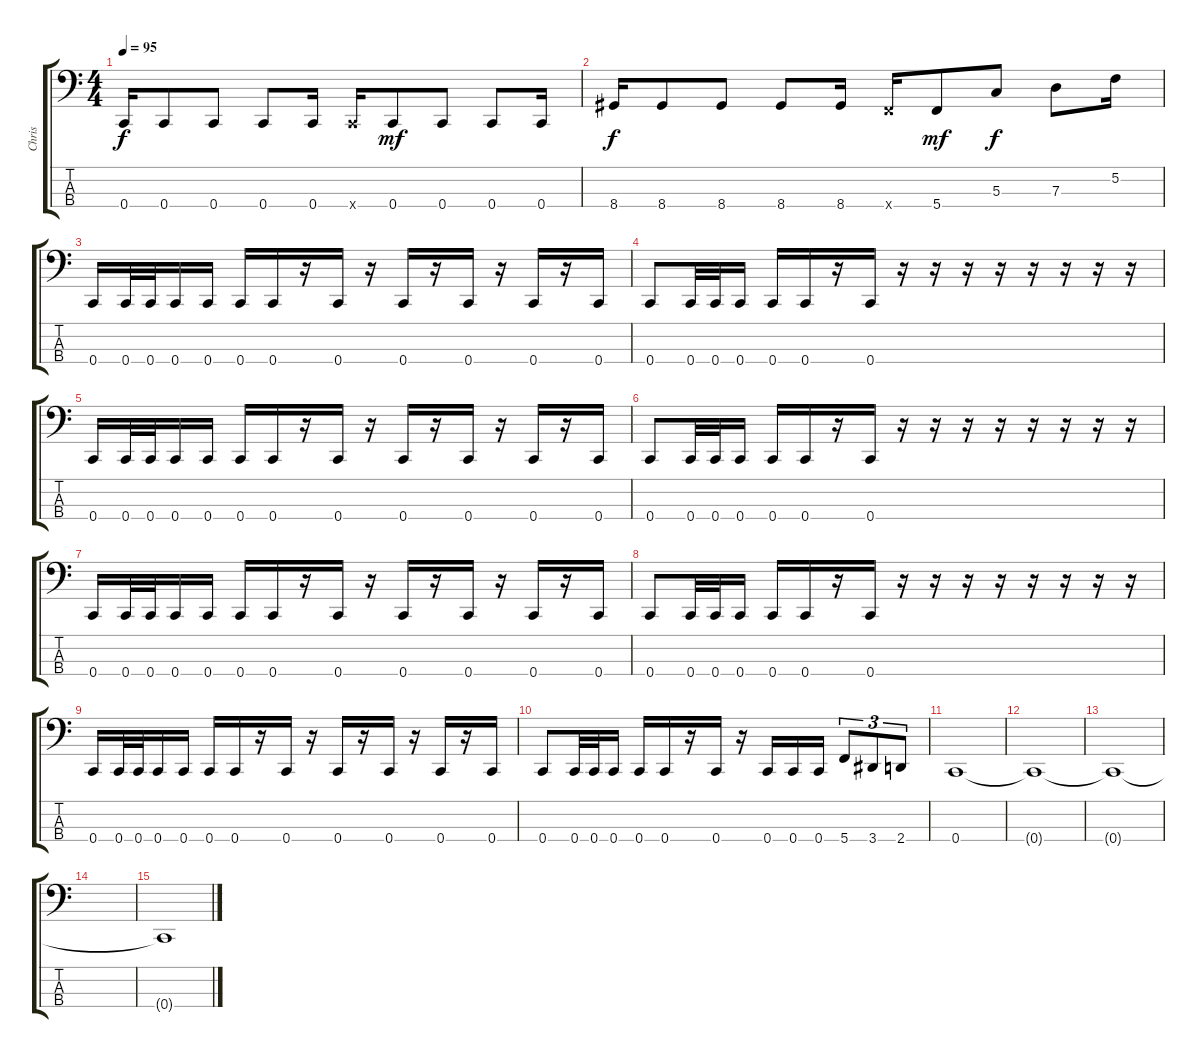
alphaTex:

\track ("Chris" "Chris") {instrument electricbasspick}
\staff {score tabs}
\tuning (F2 C2 G1 C1) {hide}
\ts (4 4)
\tempo 95
\clef f4
\ks c
0.4.16{dy f} 0.4.8 0.4.8 0.4.8 0.4.16 0.4{x}.16 0.4.8{dy mf} 0.4.8 0.4.8 0.4.16 |
8.4.16{dy f} 8.4.8 8.4.8 8.4.8 8.4.16 5.4{x}.16 5.4.8{dy mf} 5.3.8{dy f} 7.3.8 5.2.16 |
0.4.16 0.4.32 0.4.32 0.4.16 0.4.16 0.4.16 0.4.16 r.16 0.4.16 r.16 0.4.16 r.16 0.4.16 r.16 0.4.16 r.16 0.4.16 |
0.4.8 0.4.32 0.4.32 0.4.16 0.4.16 0.4.16 r.16 0.4.16 r.16 r.16 r.16 r.16 r.16 r.16 r.16 r.16 |
0.4.16 0.4.32 0.4.32 0.4.16 0.4.16 0.4.16 0.4.16 r.16 0.4.16 r.16 0.4.16 r.16 0.4.16 r.16 0.4.16 r.16 0.4.16 |
0.4.8 0.4.32 0.4.32 0.4.16 0.4.16 0.4.16 r.16 0.4.16 r.16 r.16 r.16 r.16 r.16 r.16 r.16 r.16 |
0.4.16 0.4.32 0.4.32 0.4.16 0.4.16 0.4.16 0.4.16 r.16 0.4.16 r.16 0.4.16 r.16 0.4.16 r.16 0.4.16 r.16 0.4.16 |
0.4.8 0.4.32 0.4.32 0.4.16 0.4.16 0.4.16 r.16 0.4.16 r.16 r.16 r.16 r.16 r.16 r.16 r.16 r.16 |
0.4.16 0.4.32 0.4.32 0.4.16 0.4.16 0.4.16 0.4.16 r.16 0.4.16 r.16 0.4.16 r.16 0.4.16 r.16 0.4.16 r.16 0.4.16 |
0.4.8 0.4.32 0.4.32 0.4.16 0.4.16 0.4.16 r.16 0.4.16 r.16 0.4.16 0.4.16 0.4.16 5.4.8{tu (3 2)} 3.4.8{tu (3 2)} 2.4.8{tu (3 2)} |
0.4.1 |
0.4{t}.1 |
0.4{t}.1 |
|
0.4{t}.1
